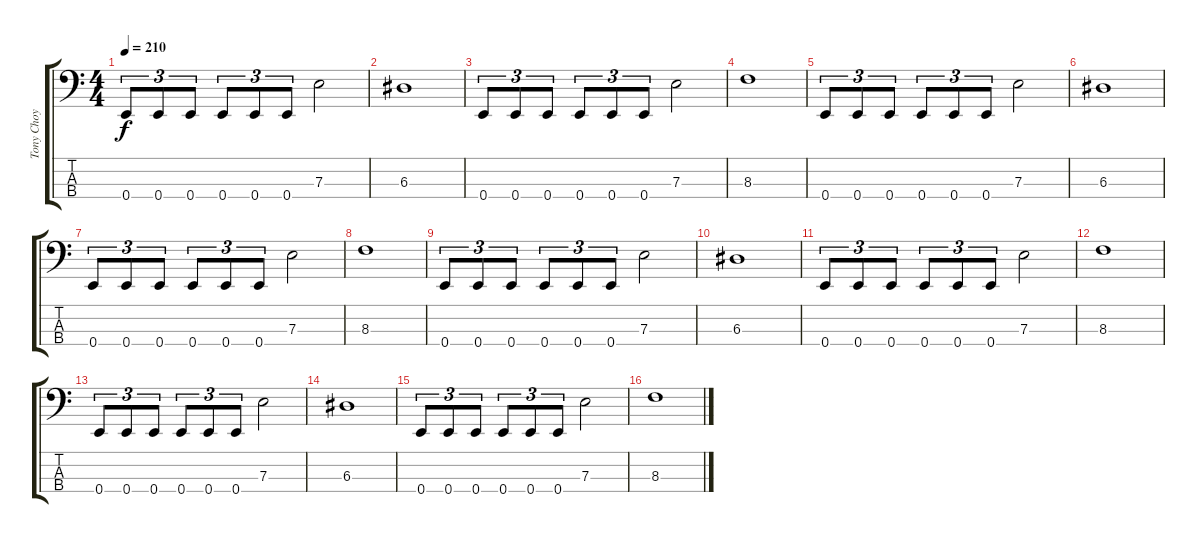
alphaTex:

\track ("Tony Choy " "Tony Choy ") {instrument electricbasspick}
\staff {score tabs}
\tuning (G2 D2 A1 E1) {hide}
\ts (4 4)
\tempo 210
\clef f4
\ks c
0.4.8{tu (3 2) dy f} 0.4.8{tu (3 2)} 0.4.8{tu (3 2)} 0.4.8{tu (3 2)} 0.4.8{tu (3 2)} 0.4.8{tu (3 2)} 7.3.2 |
6.3.1 |
0.4.8{tu (3 2)} 0.4.8{tu (3 2)} 0.4.8{tu (3 2)} 0.4.8{tu (3 2)} 0.4.8{tu (3 2)} 0.4.8{tu (3 2)} 7.3.2 |
8.3.1 |
0.4.8{tu (3 2)} 0.4.8{tu (3 2)} 0.4.8{tu (3 2)} 0.4.8{tu (3 2)} 0.4.8{tu (3 2)} 0.4.8{tu (3 2)} 7.3.2 |
6.3.1 |
0.4.8{tu (3 2)} 0.4.8{tu (3 2)} 0.4.8{tu (3 2)} 0.4.8{tu (3 2)} 0.4.8{tu (3 2)} 0.4.8{tu (3 2)} 7.3.2 |
8.3.1 |
0.4.8{tu (3 2)} 0.4.8{tu (3 2)} 0.4.8{tu (3 2)} 0.4.8{tu (3 2)} 0.4.8{tu (3 2)} 0.4.8{tu (3 2)} 7.3.2 |
6.3.1 |
0.4.8{tu (3 2)} 0.4.8{tu (3 2)} 0.4.8{tu (3 2)} 0.4.8{tu (3 2)} 0.4.8{tu (3 2)} 0.4.8{tu (3 2)} 7.3.2 |
8.3.1 |
0.4.8{tu (3 2)} 0.4.8{tu (3 2)} 0.4.8{tu (3 2)} 0.4.8{tu (3 2)} 0.4.8{tu (3 2)} 0.4.8{tu (3 2)} 7.3.2 |
6.3.1 |
0.4.8{tu (3 2)} 0.4.8{tu (3 2)} 0.4.8{tu (3 2)} 0.4.8{tu (3 2)} 0.4.8{tu (3 2)} 0.4.8{tu (3 2)} 7.3.2 |
8.3.1
